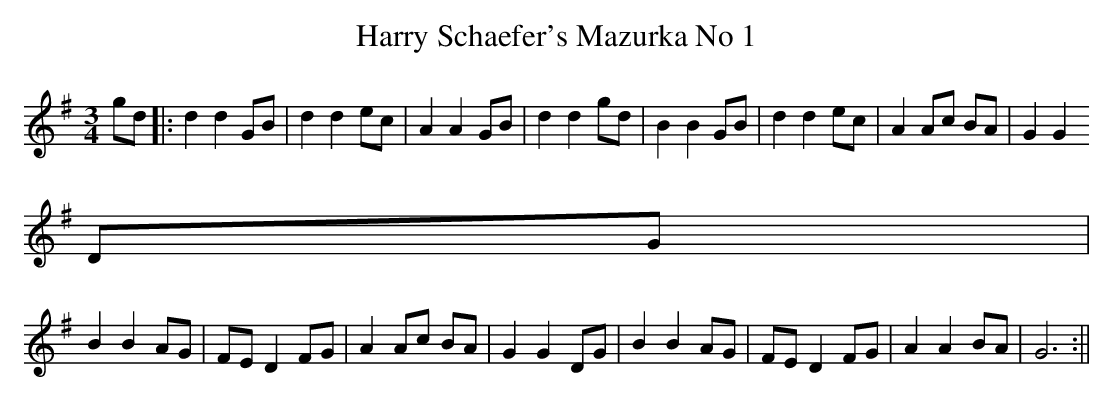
X:1
T:Harry Schaefer's Mazurka No 1
M:3/4
L:1/8
K:G
gd|:d2 d2 GB|d2 d2 ec|A2 A2 GB|d2 d2 gd|B2 B2 GB|d2 d2 ec|A2 Ac BA|G2 G2
DG|
B2 B2 AG|FE D2 FG|A2 Ac BA|G2 G2 DG|B2 B2 AG|FE D2 FG|A2 A2 BA| G6:||
